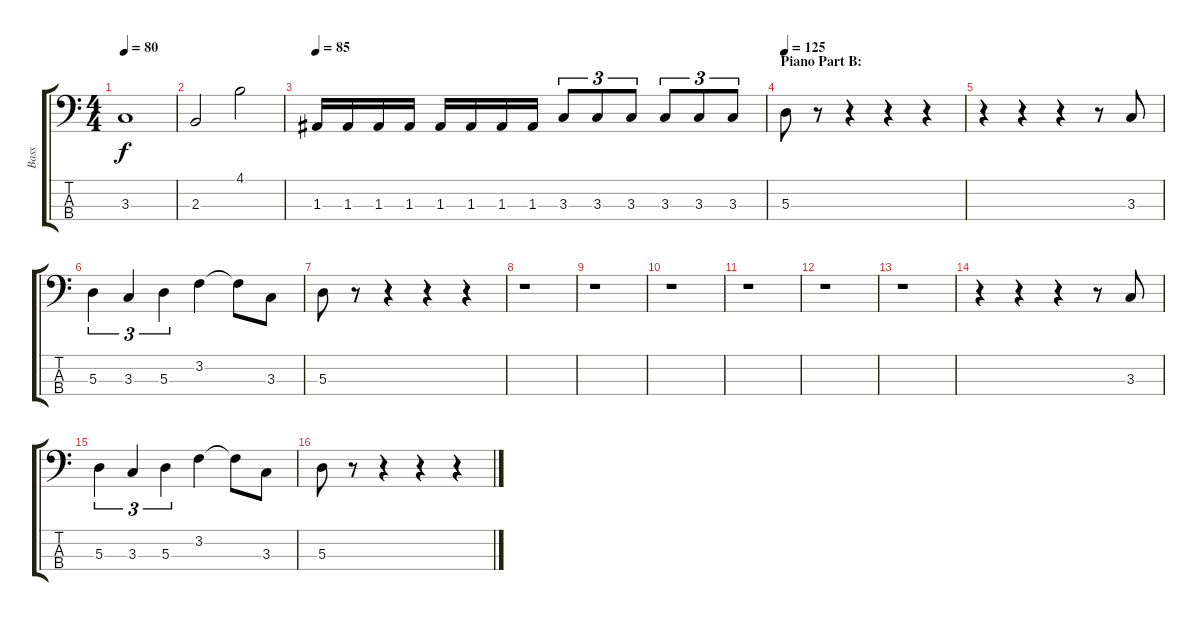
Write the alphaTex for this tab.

\track ("Bass" "Bass") {instrument electricbasspick}
\staff {score tabs}
\tuning (G2 D2 A1 D1) {hide}
\ts (4 4)
\tempo 80
\clef f4
\ks c
3.3.1{dy f} |
2.3.2 4.1.2 |
\tempo 85
1.3.16 1.3.16 1.3.16 1.3.16 1.3.16 1.3.16 1.3.16 1.3.16 3.3.8{tu (3 2)} 3.3.8{tu (3 2)} 3.3.8{tu (3 2)} 3.3.8{tu (3 2)} 3.3.8{tu (3 2)} 3.3.8{tu (3 2)} |
\section ("" "Piano Part B:")
\tempo 125
5.3.8 r.8 r.4 r.4 r.4 |
r.4 r.4 r.4 r.8 3.3.8 |
5.3.4{tu (3 2)} 3.3.4{tu (3 2)} 5.3.4{tu (3 2)} 3.2.4 3.2{t}.8 3.3.8 |
5.3.8 r.8 r.4 r.4 r.4 |
r.1 |
r.1 |
r.1 |
r.1 |
r.1 |
r.1 |
r.4 r.4 r.4 r.8 3.3.8 |
5.3.4{tu (3 2)} 3.3.4{tu (3 2)} 5.3.4{tu (3 2)} 3.2.4 3.2{t}.8 3.3.8 |
5.3.8 r.8 r.4 r.4 r.4
